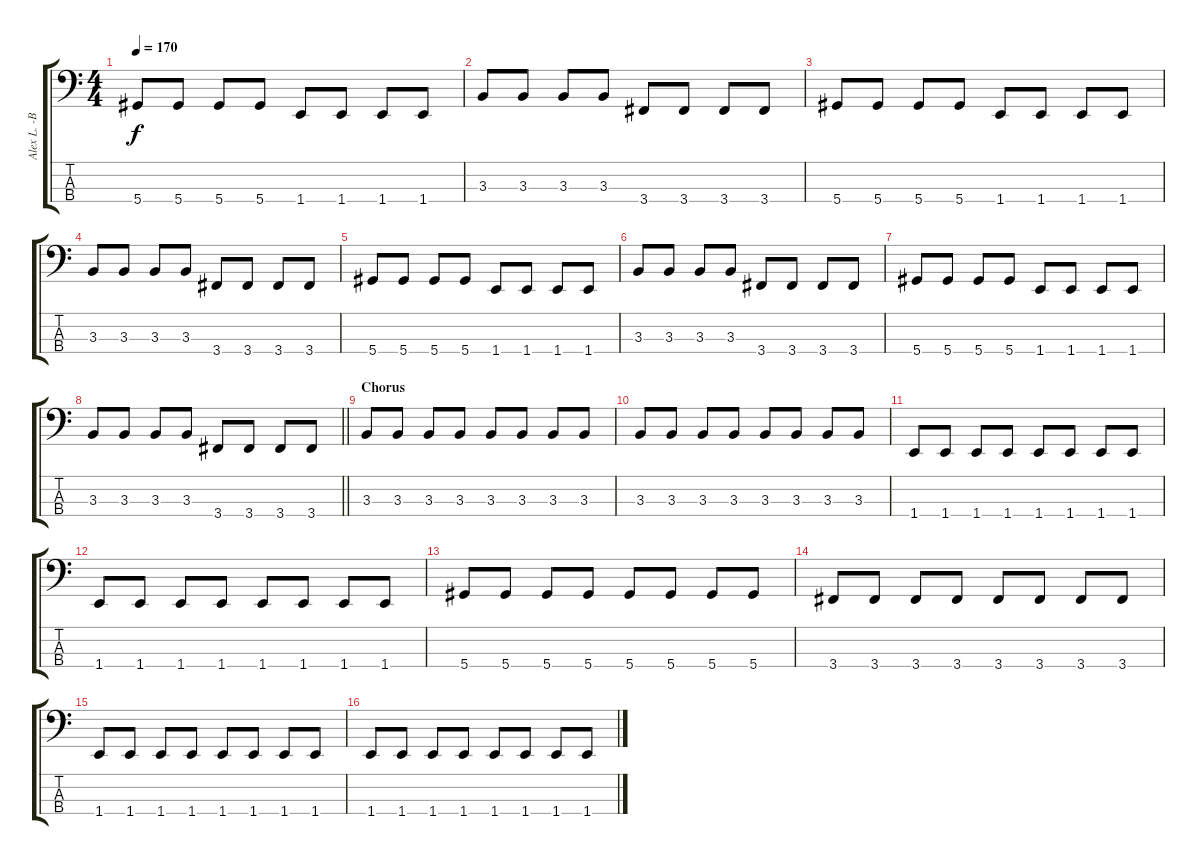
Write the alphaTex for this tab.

\track ("Alex L. -Bass" "Alex L. -B") {instrument electricbassfinger}
\staff {score tabs}
\tuning (Gb2 Db2 Ab1 Eb1) {hide}
\ts (4 4)
\tempo 170
\clef f4
\ks c
5.4.8{dy f} 5.4.8 5.4.8 5.4.8 1.4.8 1.4.8 1.4.8 1.4.8 |
3.3.8 3.3.8 3.3.8 3.3.8 3.4.8 3.4.8 3.4.8 3.4.8 |
5.4.8 5.4.8 5.4.8 5.4.8 1.4.8 1.4.8 1.4.8 1.4.8 |
3.3.8 3.3.8 3.3.8 3.3.8 3.4.8 3.4.8 3.4.8 3.4.8 |
5.4.8 5.4.8 5.4.8 5.4.8 1.4.8 1.4.8 1.4.8 1.4.8 |
3.3.8 3.3.8 3.3.8 3.3.8 3.4.8 3.4.8 3.4.8 3.4.8 |
5.4.8 5.4.8 5.4.8 5.4.8 1.4.8 1.4.8 1.4.8 1.4.8 |
\barLineRight lightlight
3.3.8 3.3.8 3.3.8 3.3.8 3.4.8 3.4.8 3.4.8 3.4.8 |
\section ("" "Chorus")
3.3.8 3.3.8 3.3.8 3.3.8 3.3.8 3.3.8 3.3.8 3.3.8 |
3.3.8 3.3.8 3.3.8 3.3.8 3.3.8 3.3.8 3.3.8 3.3.8 |
1.4.8 1.4.8 1.4.8 1.4.8 1.4.8 1.4.8 1.4.8 1.4.8 |
1.4.8 1.4.8 1.4.8 1.4.8 1.4.8 1.4.8 1.4.8 1.4.8 |
5.4.8 5.4.8 5.4.8 5.4.8 5.4.8 5.4.8 5.4.8 5.4.8 |
3.4.8 3.4.8 3.4.8 3.4.8 3.4.8 3.4.8 3.4.8 3.4.8 |
1.4.8 1.4.8 1.4.8 1.4.8 1.4.8 1.4.8 1.4.8 1.4.8 |
1.4.8 1.4.8 1.4.8 1.4.8 1.4.8 1.4.8 1.4.8 1.4.8
